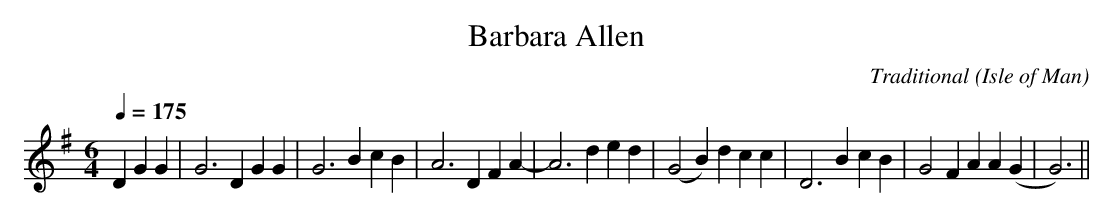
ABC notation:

X:1
T:Barbara Allen
C:Traditional
O:Isle of Man
M:6/4
L:1/4
Q:175
K:G
D GG|G3 D GG|G3 BcB|A3 DFA-|A3 ded|(G2B) dcc|D3 BcB|G2F AA(G|G3)||
